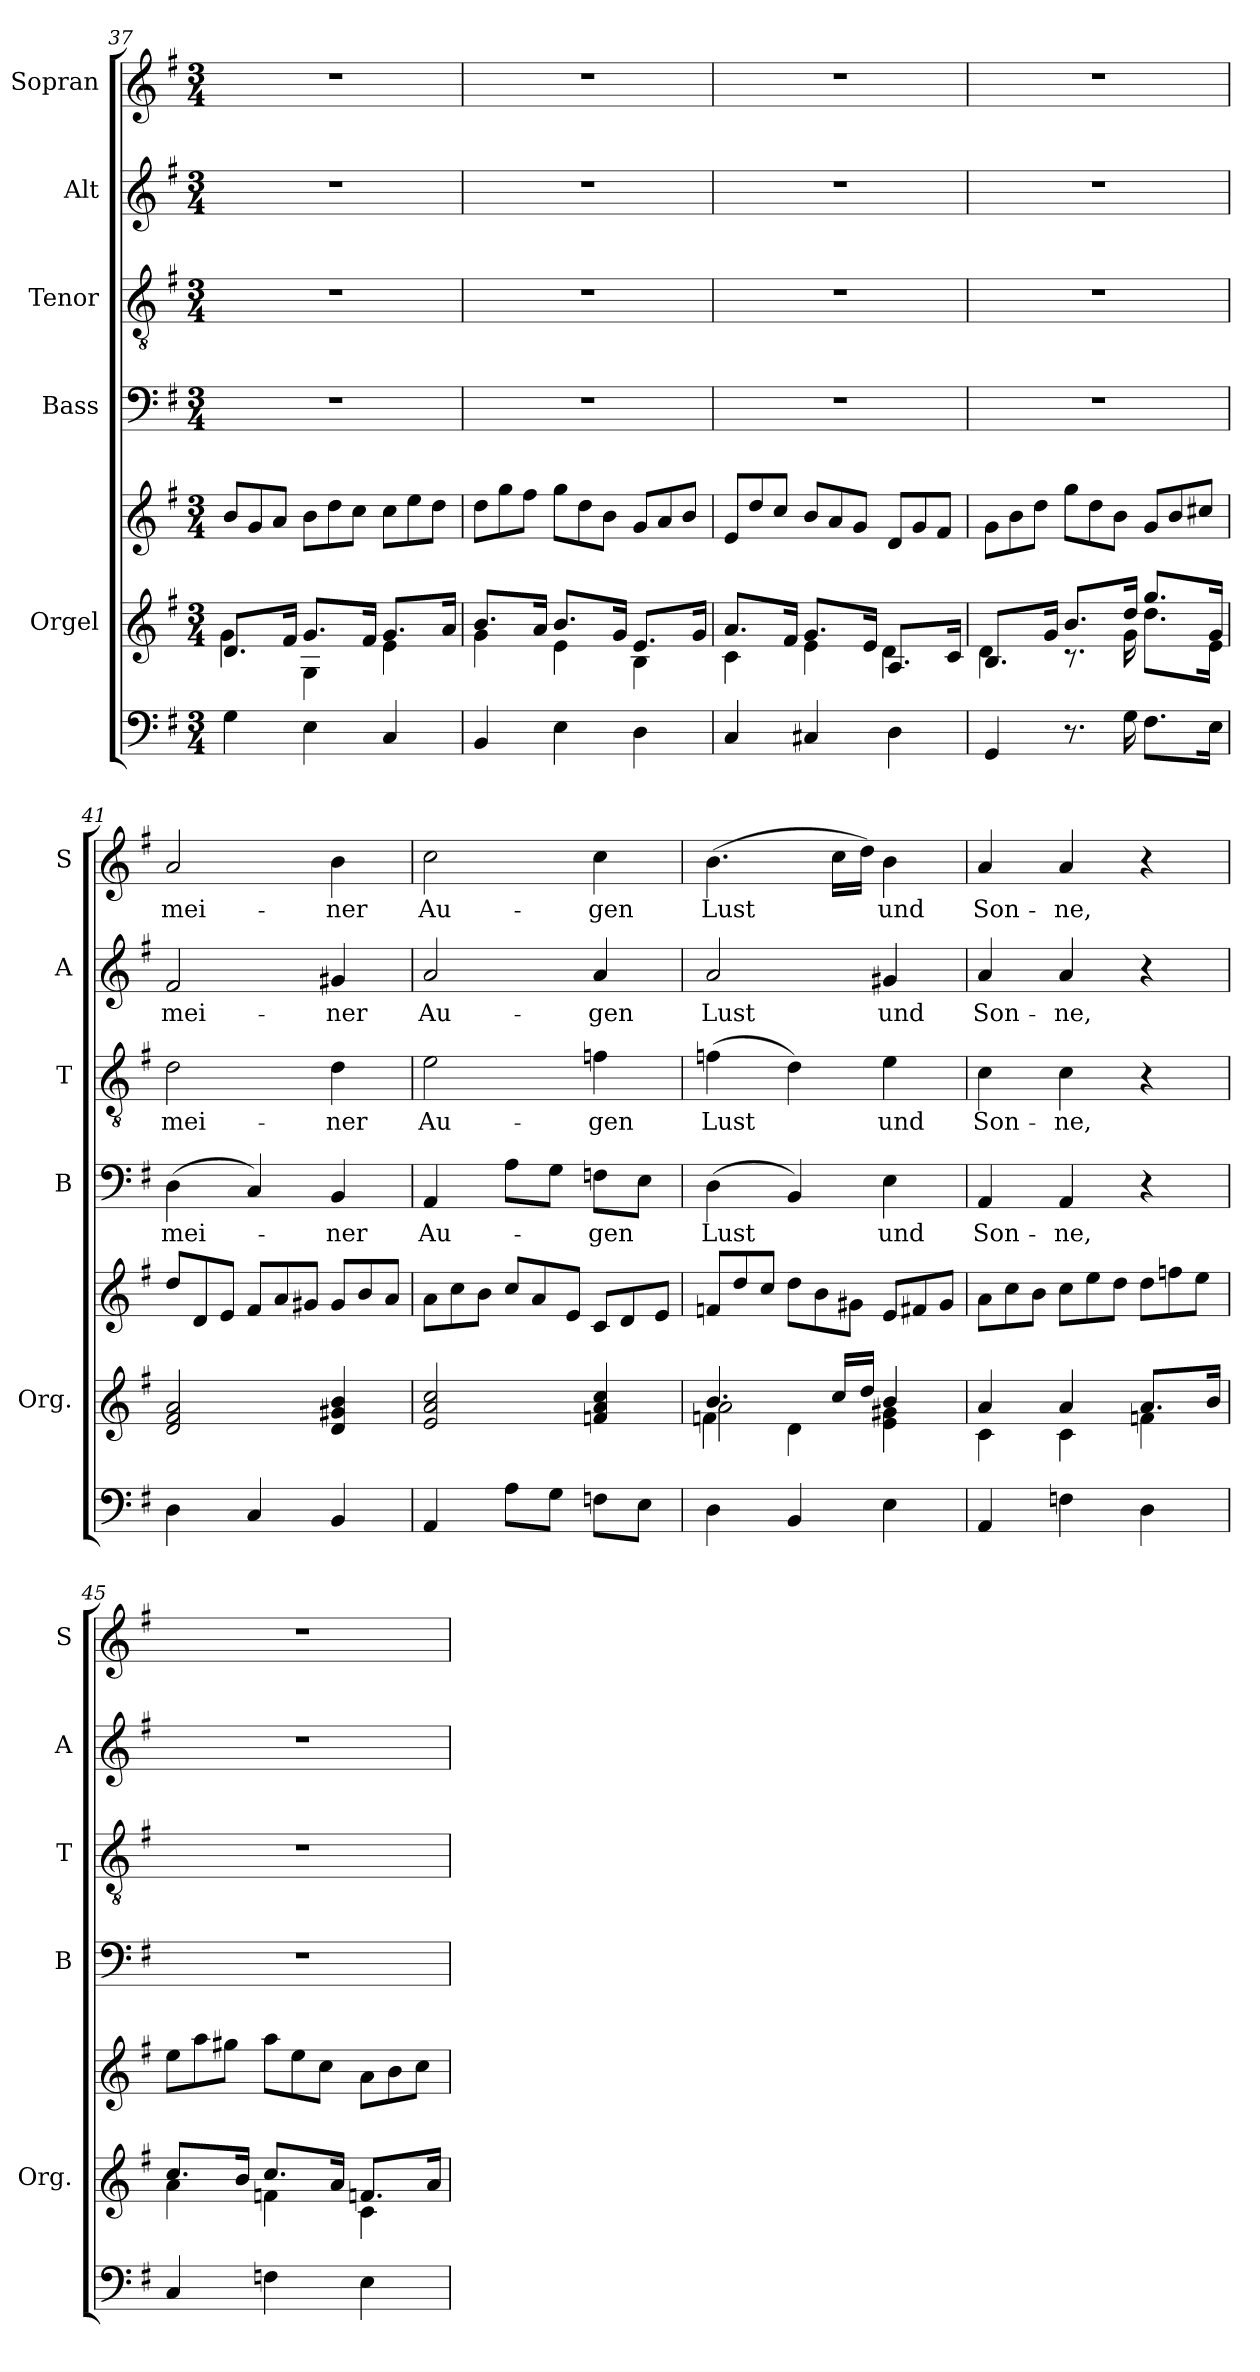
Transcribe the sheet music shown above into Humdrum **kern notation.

**kern	**kern	**kern	**kern	**text	**kern	**text	**kern	**text	**kern	**text
*part6	*part5	*part5	*part4	*part4	*part3	*part3	*part2	*part2	*part1	*part1
*staff7	*staff6	*staff5	*staff4	*staff4	*staff3	*staff3	*staff2	*staff2	*staff1	*staff1
*	*I"Orgel	*	*I"Bass	*	*I"Tenor	*	*I"Alt	*	*I"Sopran	*
*	*I'Org.	*	*I'B	*	*I'T	*	*I'A	*	*I'S	*
*clefF4	*clefG2	*clefG2	*clefF4	*	*clefGv2	*	*clefG2	*	*clefG2	*
*ITrd7c12	*	*	*	*	*	*	*	*	*	*
*k[f#]	*k[f#]	*k[f#]	*k[f#]	*	*k[f#]	*	*k[f#]	*	*k[f#]	*
*G:	*G:	*G:	*G:	*	*G:	*	*G:	*	*G:	*
*M3/4	*M3/4	*M3/4	*M3/4	*	*M3/4	*	*M3/4	*	*M3/4	*
=37	=37	=37	=37	=37	=37	=37	=37	=37	=37	=37
*	*^	*	*	*	*	*	*	*	*	*
*	*	*	*Xtuplet	*	*	*	*	*	*	*	*
4GG\	8.d/L	4g\	12b/L	2.r	.	2.r	.	2.r	.	2.r	.
.	.	.	12g/	.	.	.	.	.	.	.	.
.	.	.	12a/J	.	.	.	.	.	.	.	.
.	16f#/Jk	.	.	.	.	.	.	.	.	.	.
4EE\	8.g/L	4G\	12b\L	.	.	.	.	.	.	.	.
.	.	.	12dd\	.	.	.	.	.	.	.	.
.	.	.	12cc\J	.	.	.	.	.	.	.	.
.	16f#/Jk	.	.	.	.	.	.	.	.	.	.
4CC/	8.g/L	4e\	12cc\L	.	.	.	.	.	.	.	.
.	.	.	12ee\	.	.	.	.	.	.	.	.
.	.	.	12dd\J	.	.	.	.	.	.	.	.
.	16a/Jk	.	.	.	.	.	.	.	.	.	.
!!LO:PB:g=z
=38	=38	=38	=38	=38	=38	=38	=38	=38	=38	=38	=38
4BBB/	8.b/L	4g\	12dd\L	2.r	.	2.r	.	2.r	.	2.r	.
.	.	.	12gg\	.	.	.	.	.	.	.	.
.	.	.	12ff#\J	.	.	.	.	.	.	.	.
.	16a/Jk	.	.	.	.	.	.	.	.	.	.
4EE\	8.b/L	4e\	12gg\L	.	.	.	.	.	.	.	.
.	.	.	12dd\	.	.	.	.	.	.	.	.
.	.	.	12b\J	.	.	.	.	.	.	.	.
.	16g/Jk	.	.	.	.	.	.	.	.	.	.
4DD\	8.e/L	4B\	12g/L	.	.	.	.	.	.	.	.
.	.	.	12a/	.	.	.	.	.	.	.	.
.	.	.	12b/J	.	.	.	.	.	.	.	.
.	16g/Jk	.	.	.	.	.	.	.	.	.	.
=39	=39	=39	=39	=39	=39	=39	=39	=39	=39	=39	=39
4CC/	8.a/L	4c\	12e/L	2.r	.	2.r	.	2.r	.	2.r	.
.	.	.	12dd/	.	.	.	.	.	.	.	.
.	.	.	12cc/J	.	.	.	.	.	.	.	.
.	16f#/Jk	.	.	.	.	.	.	.	.	.	.
4CC#X/	8.g/L	4e\	12b/L	.	.	.	.	.	.	.	.
.	.	.	12a/	.	.	.	.	.	.	.	.
.	.	.	12g/J	.	.	.	.	.	.	.	.
.	16e/Jk	.	.	.	.	.	.	.	.	.	.
4DD\	8.A/L	4d\	12d/L	.	.	.	.	.	.	.	.
.	.	.	12g/	.	.	.	.	.	.	.	.
.	.	.	12f#/J	.	.	.	.	.	.	.	.
.	16c/Jk	.	.	.	.	.	.	.	.	.	.
=40	=40	=40	=40	=40	=40	=40	=40	=40	=40	=40	=40
4GGG/	8.B/L	4d\	12g\L	2.r	.	2.r	.	2.r	.	2.r	.
.	.	.	12b\	.	.	.	.	.	.	.	.
.	.	.	12dd\J	.	.	.	.	.	.	.	.
.	16g/Jk	.	.	.	.	.	.	.	.	.	.
8.r	8.b/L	8.rc	12gg\L	.	.	.	.	.	.	.	.
.	.	.	12dd\	.	.	.	.	.	.	.	.
.	.	.	12b\J	.	.	.	.	.	.	.	.
16GG\	16dd/Jk	16g\	.	.	.	.	.	.	.	.	.
8.FF#\L	8.gg/L	8.dd\L	12g/L	.	.	.	.	.	.	.	.
.	.	.	12b/	.	.	.	.	.	.	.	.
.	.	.	12cc#X/J	.	.	.	.	.	.	.	.
16EE\Jk	16g/Jk	16e\Jk	.	.	.	.	.	.	.	.	.
=41	=41	=41	=41	=41	=41	=41	=41	=41	=41	=41	=41
!	!	!	!	!	!LO:LY:b	!	!LO:LY:b	!	!LO:LY:b	!	!LO:LY:b
*	*v	*v	*	*	*	*	*	*	*	*	*
4DD\	2d/ 2f#/ 2a/	12dd/L	(>4D\	mei-	2d\	mei-	2f#/	mei-	2a/	mei-
.	.	12d/	.	.	.	.	.	.	.	.
.	.	12e/J	.	.	.	.	.	.	.	.
4CC/	.	12f#/L	4C/)	.	.	.	.	.	.	.
.	.	12a/	.	.	.	.	.	.	.	.
.	.	12g#X/J	.	.	.	.	.	.	.	.
!	!	!	!	!LO:LY:b	!	!LO:LY:b	!	!LO:LY:b	!	!LO:LY:b
4BBB/	4d/ 4g#X/ 4b/	12g#/L	4BB/	-ner	4d\	-ner	4g#X/	-ner	4b\	-ner
.	.	12b/	.	.	.	.	.	.	.	.
.	.	12a/J	.	.	.	.	.	.	.	.
=42	=42	=42	=42	=42	=42	=42	=42	=42	=42	=42
!	!	!	!	!LO:LY:b	!	!LO:LY:b	!	!LO:LY:b	!	!LO:LY:b
4AAA/	2e/ 2a/ 2cc/	12a\L	4AA/	Au-	2e\	Au-	2a/	Au-	2cc\	Au-
.	.	12cc\	.	.	.	.	.	.	.	.
.	.	12b\J	.	.	.	.	.	.	.	.
8AA\L	.	12cc/L	8A\L	.	.	.	.	.	.	.
.	.	12a/	.	.	.	.	.	.	.	.
8GG\J	.	.	8G\J	.	.	.	.	.	.	.
.	.	12e/J	.	.	.	.	.	.	.	.
!	!	!	!	!LO:LY:b	!	!LO:LY:b	!	!LO:LY:b	!	!LO:LY:b
8FFn\L	4fn/ 4a/ 4cc/	12c/L	8Fn\L	-gen	4fn\	-gen	4a/	-gen	4cc\	-gen
.	.	12d/	.	.	.	.	.	.	.	.
8EE\J	.	.	8E\J	.	.	.	.	.	.	.
.	.	12e/J	.	.	.	.	.	.	.	.
=43	=43	=43	=43	=43	=43	=43	=43	=43	=43	=43
*	*^	*	*	*	*	*	*	*	*	*
*	*	*^	*	*	*	*	*	*	*	*	*
!	!	!	!	!	!	!LO:LY:b	!	!LO:LY:b	!	!LO:LY:b	!	!LO:LY:b
4DD\	4.b/	2a\	4fn\	12fn/L	(>4D\	Lust	(>4fn\	Lust	2a/	Lust	(>4.b\	Lust
.	.	.	.	12dd/	.	.	.	.	.	.	.	.
.	.	.	.	12cc/J	.	.	.	.	.	.	.	.
4BBB/	.	.	4d\	12dd\L	4BB/)	.	4d\)	.	.	.	.	.
.	.	.	.	12b\	.	.	.	.	.	.	.	.
.	16cc/LL	.	.	.	.	.	.	.	.	.	16cc\LL	.
.	.	.	.	12g#X\J	.	.	.	.	.	.	.	.
.	16dd/JJ	.	.	.	.	.	.	.	.	.	16dd\JJ)	.
!	!	!	!	!	!	!LO:LY:b	!	!LO:LY:b	!	!LO:LY:b	!	!LO:LY:b
4EE\	4b/	4e\ 4g#X\	4ryy	12e/L	4E\	und	4e\	und	4g#X/	und	4b\	und
.	.	.	.	12f#X/	.	.	.	.	.	.	.	.
.	.	.	.	12g#/J	.	.	.	.	.	.	.	.
*	*	*v	*v	*	*	*	*	*	*	*	*	*
!!LO:LB:g=z
=44	=44	=44	=44	=44	=44	=44	=44	=44	=44	=44	=44
!	!	!	!	!	!LO:LY:b	!	!LO:LY:b	!	!LO:LY:b	!	!LO:LY:b
4AAA/	4a/	4c\	12a\L	4AA/	Son-	4c\	Son-	4a/	Son-	4a/	Son-
.	.	.	12cc\	.	.	.	.	.	.	.	.
.	.	.	12b\J	.	.	.	.	.	.	.	.
!	!	!	!	!	!LO:LY:b	!	!LO:LY:b	!	!LO:LY:b	!	!LO:LY:b
4FFn\	4a/	4c\	12cc\L	4AA/	-ne,	4c\	-ne,	4a/	-ne,	4a/	-ne,
.	.	.	12ee\	.	.	.	.	.	.	.	.
.	.	.	12dd\J	.	.	.	.	.	.	.	.
4DD\	8.a/L	4fn\	12dd\L	4r	.	4r	.	4r	.	4r	.
.	.	.	12ffn\	.	.	.	.	.	.	.	.
.	.	.	12ee\J	.	.	.	.	.	.	.	.
.	16b/Jk	.	.	.	.	.	.	.	.	.	.
=45	=45	=45	=45	=45	=45	=45	=45	=45	=45	=45	=45
4CC/	8.cc/L	4a\	12ee\L	2.r	.	2.r	.	2.r	.	2.r	.
.	.	.	12aa\	.	.	.	.	.	.	.	.
.	.	.	12gg#X\J	.	.	.	.	.	.	.	.
.	16b/Jk	.	.	.	.	.	.	.	.	.	.
4FFn\	8.cc/L	4fn\	12aa\L	.	.	.	.	.	.	.	.
.	.	.	12ee\	.	.	.	.	.	.	.	.
.	.	.	12cc\J	.	.	.	.	.	.	.	.
.	16a/Jk	.	.	.	.	.	.	.	.	.	.
4EE\	8.fn/L	4c\	12a\L	.	.	.	.	.	.	.	.
.	.	.	12b\	.	.	.	.	.	.	.	.
.	.	.	12cc\J	.	.	.	.	.	.	.	.
.	16a/Jk	.	.	.	.	.	.	.	.	.	.
*	*v	*v	*	*	*	*	*	*	*	*	*
=	=	=	=	=	=	=	=	=	=	=
*-	*-	*-	*-	*-	*-	*-	*-	*-	*-	*-
